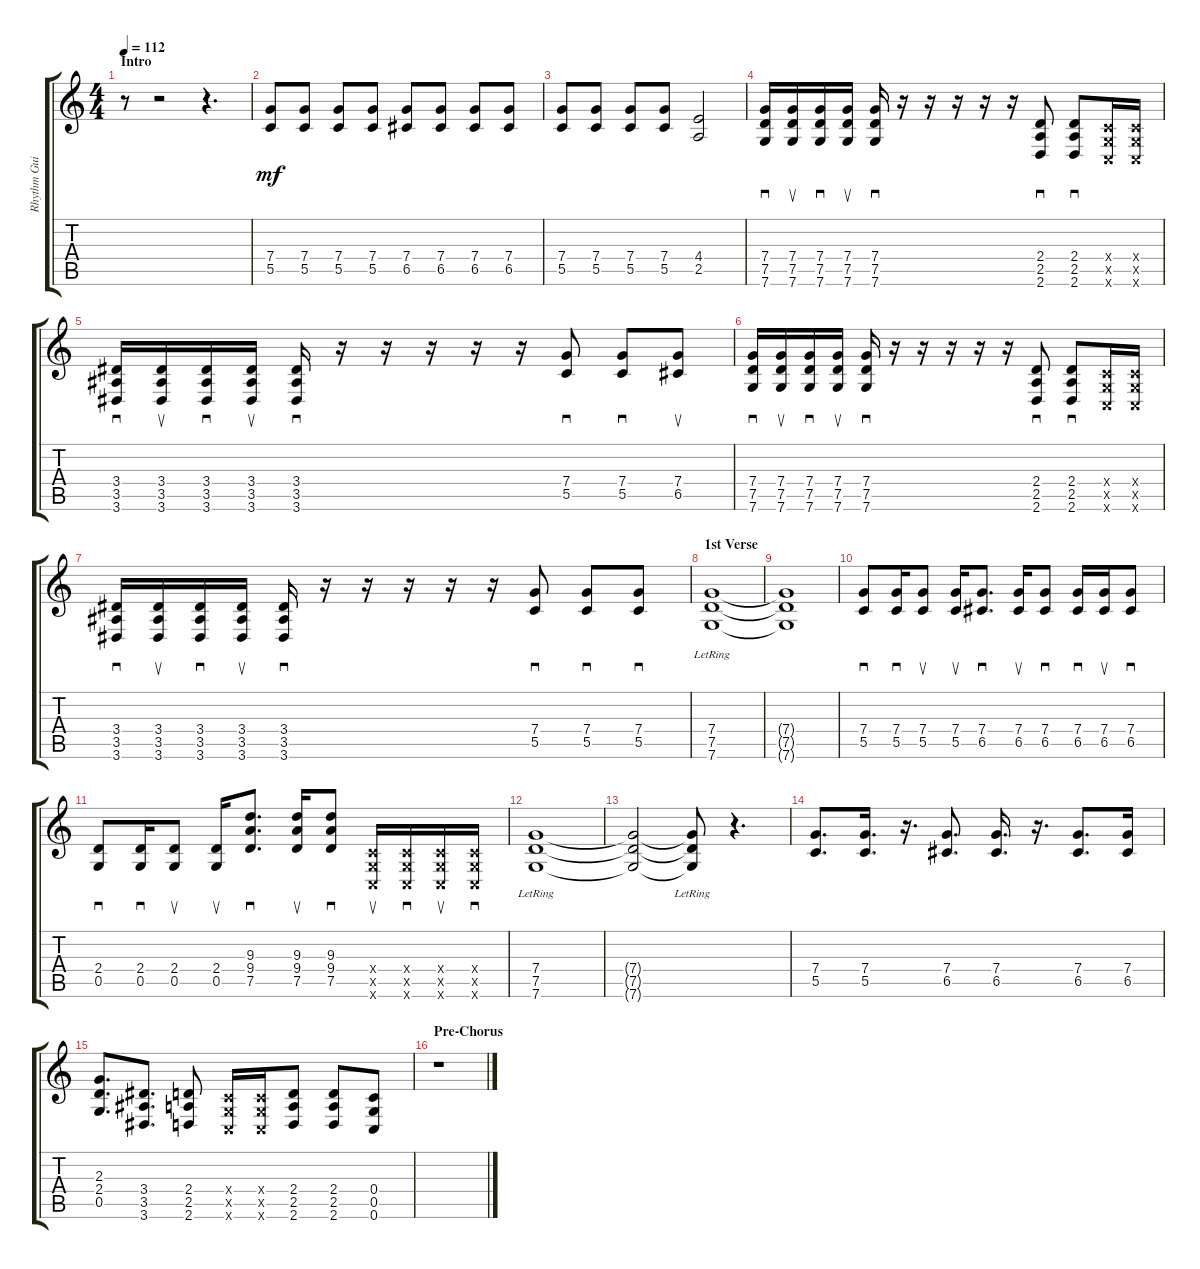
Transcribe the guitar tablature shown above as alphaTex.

\track ("Rhythm Guitar" "Rhythm Gui") {instrument distortionguitar}
\staff {score tabs}
\tuning (D4 A3 F3 C3 G2 C2) {hide}
\ts (4 4)
\section ("" "Intro")
\tempo 112
\clef g2
\ks c
r.8{dy mf instrument distortionguitar} r.2 r.4{d} |
(7.4 5.5).8 (7.4 5.5).8 (7.4 5.5).8 (7.4 5.5).8 (7.4 6.5).8 (7.4 6.5).8 (7.4 6.5).8 (7.4 6.5).8 |
(7.4 5.5).8 (7.4 5.5).8 (7.4 5.5).8 (7.4 5.5).8 (4.4 2.5).2 |
(7.4 7.5 7.6).16{sd} (7.4 7.5 7.6).16{su} (7.4 7.5 7.6).16{sd} (7.4 7.5 7.6).16{su} (7.4 7.5 7.6).16{sd} r.16 r.16 r.16 r.16 r.16 (2.4 2.5 2.6).8{sd} (2.4 2.5 2.6).8{sd} (0.4{x} 0.5{x} 0.6{x}).16 (0.4{x} 0.5{x} 0.6{x}).16 |
(3.4 3.5 3.6).16{sd} (3.4 3.5 3.6).16{su} (3.4 3.5 3.6).16{sd} (3.4 3.5 3.6).16{su} (3.4 3.5 3.6).16{sd} r.16 r.16 r.16 r.16 r.16 (7.4 5.5).8{sd} (7.4 5.5).8{sd} (7.4 6.5).8{su} |
(7.4 7.5 7.6).16{sd} (7.4 7.5 7.6).16{su} (7.4 7.5 7.6).16{sd} (7.4 7.5 7.6).16{su} (7.4 7.5 7.6).16{sd} r.16 r.16 r.16 r.16 r.16 (2.4 2.5 2.6).8{sd} (2.4 2.5 2.6).8{sd} (0.4{x} 0.5{x} 0.6{x}).16 (0.4{x} 0.5{x} 0.6{x}).16 |
(3.4 3.5 3.6).16{sd} (3.4 3.5 3.6).16{su} (3.4 3.5 3.6).16{sd} (3.4 3.5 3.6).16{su} (3.4 3.5 3.6).16{sd} r.16 r.16 r.16 r.16 r.16 (7.4 5.5).8{sd} (7.4 5.5).8{sd} (7.4 5.5).8{sd} |
\section ("" "1st Verse")
(7.4 7.5{lr} 7.6).1 |
(7.4{t} 7.5{t} 7.6{t}).1 |
(7.4 5.5).8{sd} (7.4 5.5).16{sd} (7.4 5.5).8{su} (7.4 5.5).16{su} (7.4 6.5).8{d sd} (7.4 6.5).16{su} (7.4 6.5).8{sd} (7.4 6.5).16{sd} (7.4 6.5).16{su} (7.4 6.5).8{sd} |
(2.4 0.5).8{sd} (2.4 0.5).16{sd} (2.4 0.5).8{su} (2.4 0.5).16{su} (9.3 9.4 7.5).8{d sd} (9.3 9.4 7.5).16{su} (9.3 9.4 7.5).8{sd} (0.4{x} 0.5{x} 0.6{x}).16{su} (0.4{x} 0.5{x} 0.6{x}).16{sd} (0.4{x} 0.5{x} 0.6{x}).16{su} (0.4{x} 0.5{x} 0.6{x}).16{sd} |
(7.4 7.5{lr} 7.6).1 |
(7.4{t} 7.5{t} 7.6{t}).2 (7.4{lr t} 7.5{t} 7.6{t}).8 r.4{d} |
(7.4 5.5).8{d} (7.4 5.5).16{d} r.16{d} (7.4 6.5).8{d} (7.4 6.5).16{d} r.16{d} (7.4 6.5).8{d} (7.4 6.5).16 |
(2.3 2.4 0.5).8{d} (3.4 3.5 3.6).8{d} (2.4 2.5 2.6).8 (0.4{x} 0.5{x} 0.6{x}).16 (0.4{x} 0.5{x} 0.6{x}).16 (2.4 2.5 2.6).8 (2.4 2.5 2.6).8 (0.4 0.5 0.6).8 |
\section ("" "Pre-Chorus")
r.1
